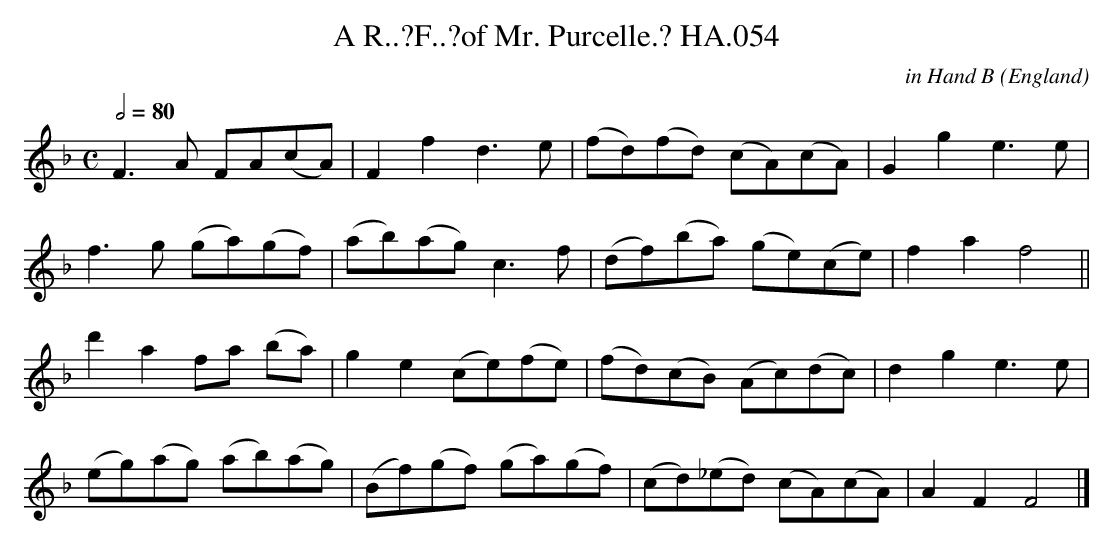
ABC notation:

X:1
T:A R..?F..?of Mr. Purcelle.? HA.054
C:in Hand B
L:1/8
M:C
O:England
Q:1/2=80
K:F
F3A FA(cA)|F2f2 d3e|(fd)(fd) (cA)(cA)|G2g2 e3e|!
f3g (ga)(gf)|(ab)(ag) c3f|(df)(ba) (ge)(ce)|f2a2 f4||!
d'2a2fa (ba)|g2e2 (ce)(fe)|(fd)(cB) (Ac)(dc)|d2g2 e3e|!
(eg)(ag) (ab)(ag)|(Bf)(gf) (ga)(gf)|(cd)(_ed) (cA)(cA)|A2F2 F4|]
